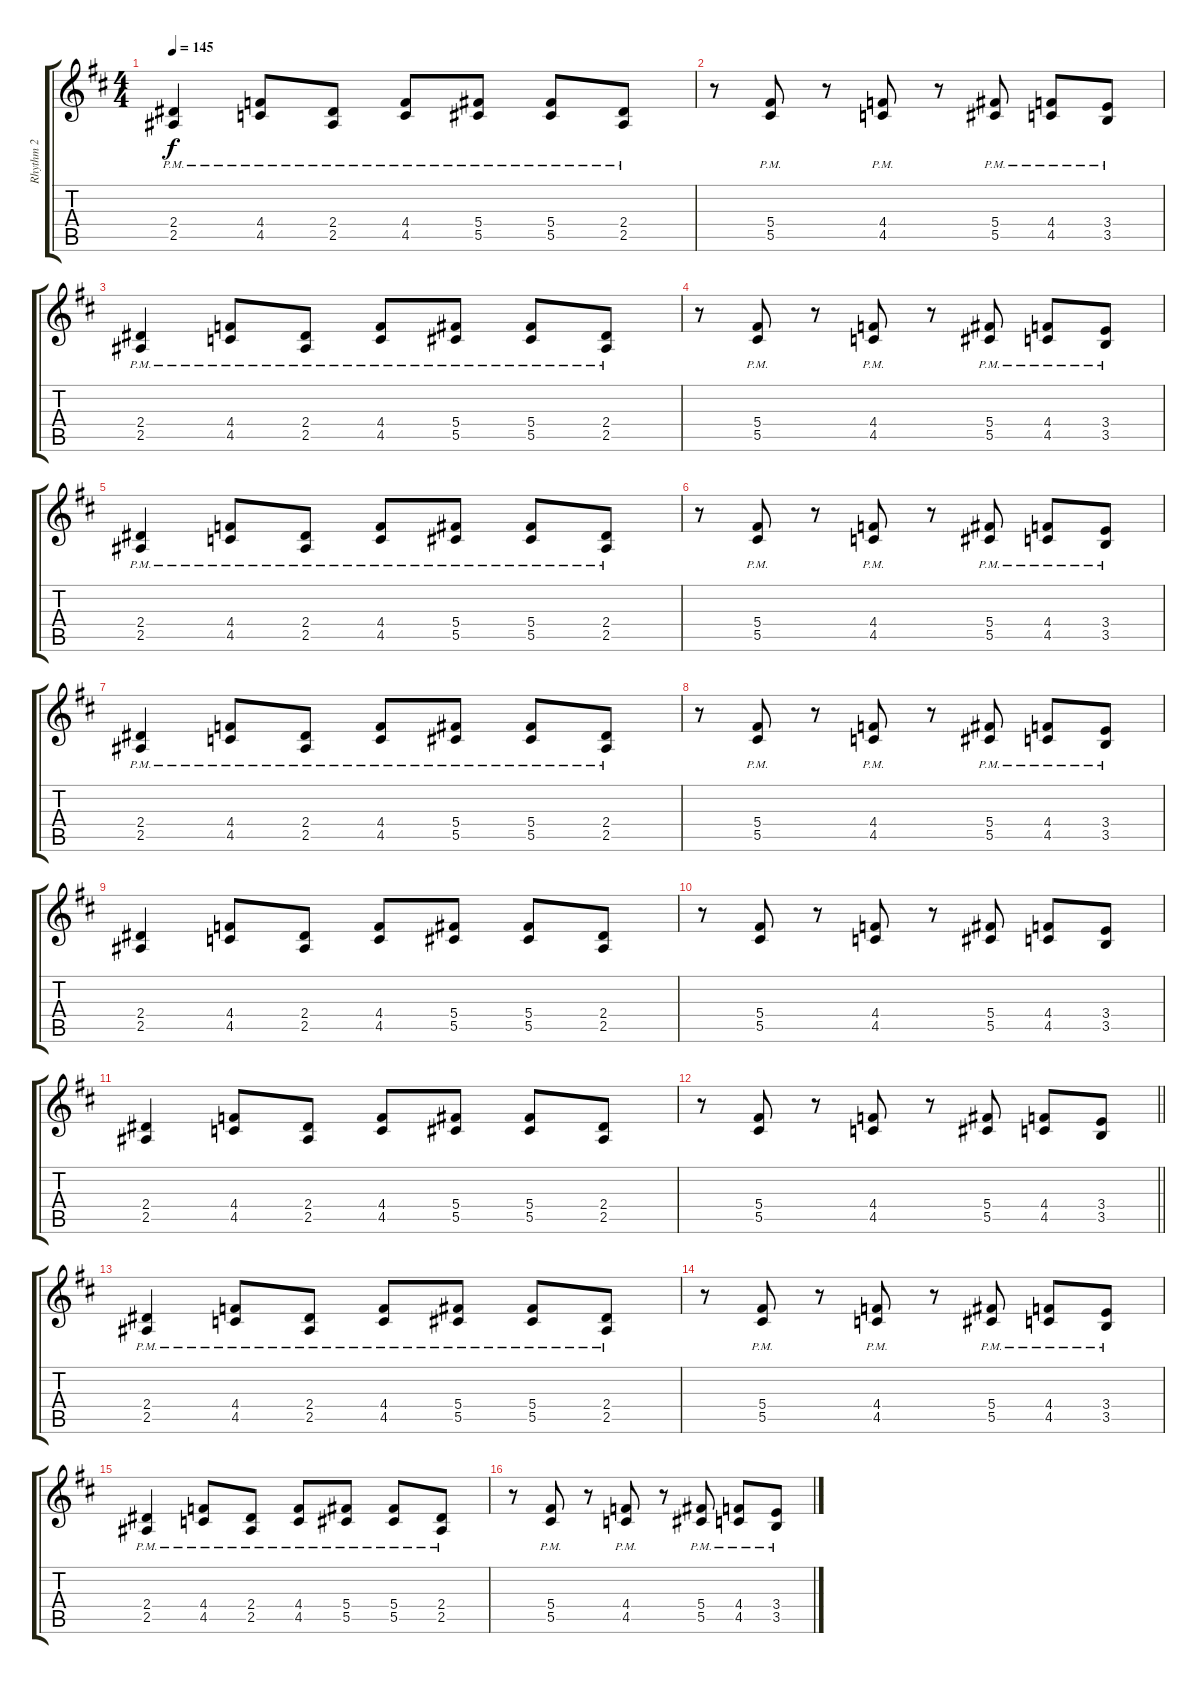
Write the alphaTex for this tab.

\track ("Rhythm 2" "Rhythm 2") {instrument distortionguitar}
\staff {score tabs}
\tuning (Eb4 Bb3 Gb3 Db3 Ab2 Eb2) {hide}
\ts (4 4)
\tempo 145
\clef g2
\ks d
(2.4{pm} 2.5{pm}).4{dy f} (4.4{pm} 4.5{pm}).8 (2.4{pm} 2.5{pm}).8 (4.4{pm} 4.5{pm}).8 (5.4{pm} 5.5{pm}).8 (5.4{pm} 5.5{pm}).8 (2.4{pm} 2.5{pm}).8 |
r.8 (5.4{pm} 5.5{pm}).8 r.8 (4.4{pm} 4.5{pm}).8 r.8 (5.4{pm} 5.5{pm}).8 (4.4{pm} 4.5{pm}).8 (3.4{pm} 3.5{pm}).8 |
(2.4{pm} 2.5{pm}).4 (4.4{pm} 4.5{pm}).8 (2.4{pm} 2.5{pm}).8 (4.4{pm} 4.5{pm}).8 (5.4{pm} 5.5{pm}).8 (5.4{pm} 5.5{pm}).8 (2.4{pm} 2.5{pm}).8 |
r.8 (5.4{pm} 5.5{pm}).8 r.8 (4.4{pm} 4.5{pm}).8 r.8 (5.4{pm} 5.5{pm}).8 (4.4{pm} 4.5{pm}).8 (3.4{pm} 3.5{pm}).8 |
(2.4{pm} 2.5{pm}).4 (4.4{pm} 4.5{pm}).8 (2.4{pm} 2.5{pm}).8 (4.4{pm} 4.5{pm}).8 (5.4{pm} 5.5{pm}).8 (5.4{pm} 5.5{pm}).8 (2.4{pm} 2.5{pm}).8 |
r.8 (5.4{pm} 5.5{pm}).8 r.8 (4.4{pm} 4.5{pm}).8 r.8 (5.4{pm} 5.5{pm}).8 (4.4{pm} 4.5{pm}).8 (3.4{pm} 3.5{pm}).8 |
(2.4{pm} 2.5{pm}).4 (4.4{pm} 4.5{pm}).8 (2.4{pm} 2.5{pm}).8 (4.4{pm} 4.5{pm}).8 (5.4{pm} 5.5{pm}).8 (5.4{pm} 5.5{pm}).8 (2.4{pm} 2.5{pm}).8 |
r.8 (5.4{pm} 5.5{pm}).8 r.8 (4.4{pm} 4.5{pm}).8 r.8 (5.4{pm} 5.5{pm}).8 (4.4{pm} 4.5{pm}).8 (3.4{pm} 3.5{pm}).8 |
(2.4 2.5).4 (4.4 4.5).8 (2.4 2.5).8 (4.4 4.5).8 (5.4 5.5).8 (5.4 5.5).8 (2.4 2.5).8 |
r.8 (5.4 5.5).8 r.8 (4.4 4.5).8 r.8 (5.4 5.5).8 (4.4 4.5).8 (3.4 3.5).8 |
(2.4 2.5).4 (4.4 4.5).8 (2.4 2.5).8 (4.4 4.5).8 (5.4 5.5).8 (5.4 5.5).8 (2.4 2.5).8 |
\barLineRight lightlight
r.8 (5.4 5.5).8 r.8 (4.4 4.5).8 r.8 (5.4 5.5).8 (4.4 4.5).8 (3.4 3.5).8 |
(2.4{pm} 2.5{pm}).4 (4.4{pm} 4.5{pm}).8 (2.4{pm} 2.5{pm}).8 (4.4{pm} 4.5{pm}).8 (5.4{pm} 5.5{pm}).8 (5.4{pm} 5.5{pm}).8 (2.4{pm} 2.5{pm}).8 |
r.8 (5.4{pm} 5.5{pm}).8 r.8 (4.4{pm} 4.5{pm}).8 r.8 (5.4{pm} 5.5{pm}).8 (4.4{pm} 4.5{pm}).8 (3.4{pm} 3.5{pm}).8 |
(2.4{pm} 2.5{pm}).4 (4.4{pm} 4.5{pm}).8 (2.4{pm} 2.5{pm}).8 (4.4{pm} 4.5{pm}).8 (5.4{pm} 5.5{pm}).8 (5.4{pm} 5.5{pm}).8 (2.4{pm} 2.5{pm}).8 |
r.8 (5.4{pm} 5.5{pm}).8 r.8 (4.4{pm} 4.5{pm}).8 r.8 (5.4{pm} 5.5{pm}).8 (4.4{pm} 4.5{pm}).8 (3.4{pm} 3.5{pm}).8
